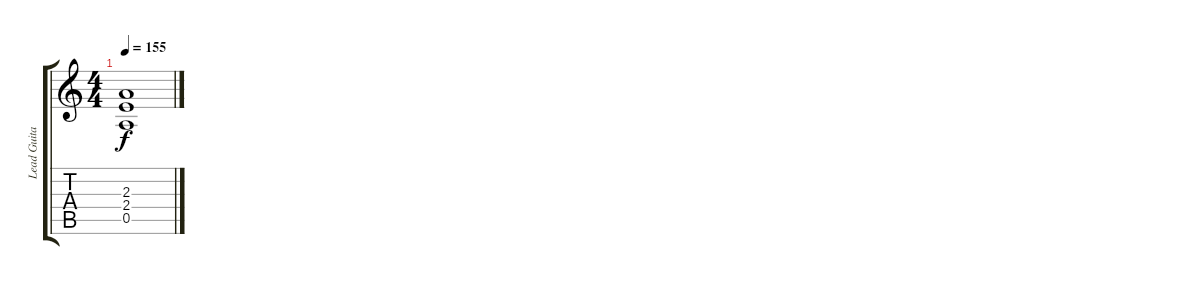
\track ("Lead Guitar" "Lead Guita") {instrument electricguitarclean}
\staff {score tabs}
\tuning (E4 B3 G3 D3 A2 E2) {hide}
\ts (4 4)
\tempo 155
\clef g2
\ks c
(2.3{t} 2.4{t} 0.5{t}).1{dy f}
